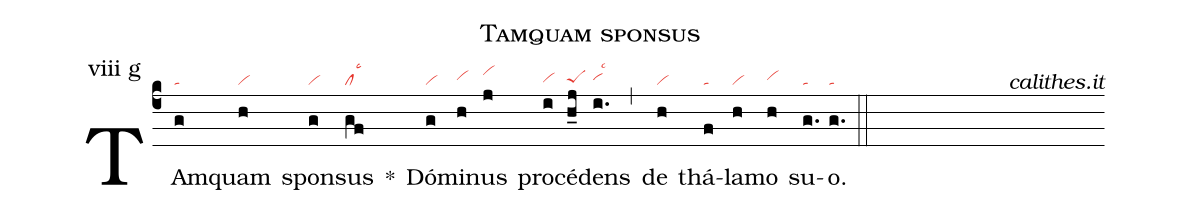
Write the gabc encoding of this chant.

name: Tamquam sponsus;
commentary: calithes.it;
annotation: viii g;
mode: 8;
nabc-lines: 1;
%%
(c4)
TAm(g|ta)quam(h|vi) spon(g|vi)sus(gf|cllsc3) *()
Dó(g|vi)mi(h|vihh)nus(j|vihj) pro(i|vihg)cé(h_j|peShg)dens(i.|vihhlsc3) (,)
de(h|vi) thá(f|ta)la(h|vi)mo(h|vihh) su(g.|ta)o.(g.|ta) (::)
